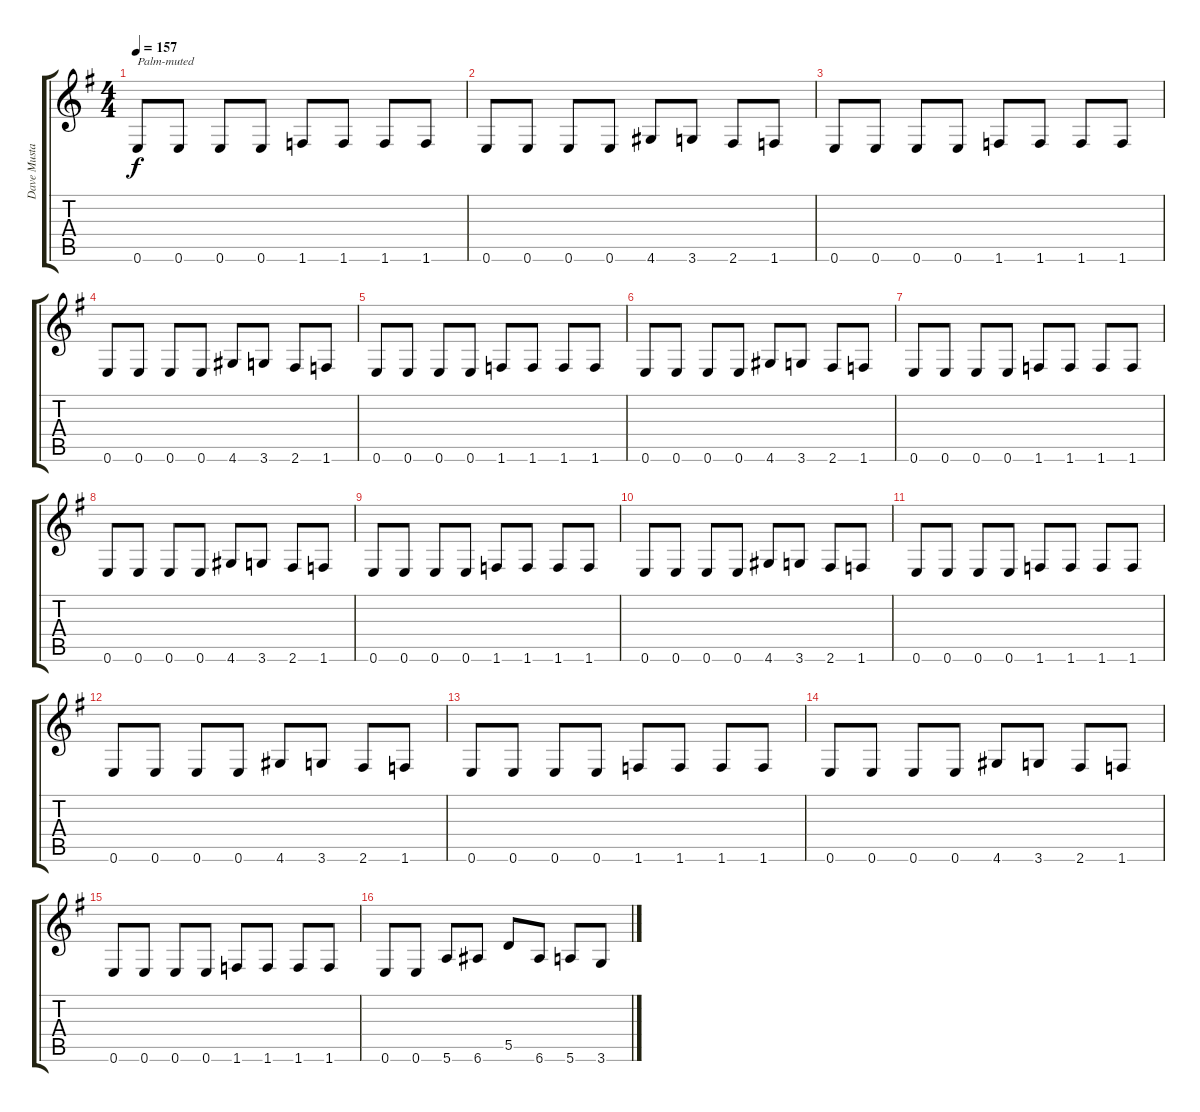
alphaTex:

\track ("Dave Mustaine" "Dave Musta") {instrument distortionguitar}
\staff {score tabs}
\tuning (E4 B3 G3 D3 A2 E2) {hide}
\ts (4 4)
\tempo 157
\clef g2
\ks g
0.6.8{txt "Palm-muted" dy f instrument distortionguitar} 0.6.8 0.6.8 0.6.8 1.6.8 1.6.8 1.6.8 1.6.8 |
0.6.8 0.6.8 0.6.8 0.6.8 4.6.8 3.6.8 2.6.8 1.6.8 |
0.6.8 0.6.8 0.6.8 0.6.8 1.6.8 1.6.8 1.6.8 1.6.8 |
0.6.8 0.6.8 0.6.8 0.6.8 4.6.8 3.6.8 2.6.8 1.6.8 |
0.6.8 0.6.8 0.6.8 0.6.8 1.6.8 1.6.8 1.6.8 1.6.8 |
0.6.8 0.6.8 0.6.8 0.6.8 4.6.8 3.6.8 2.6.8 1.6.8 |
0.6.8 0.6.8 0.6.8 0.6.8 1.6.8 1.6.8 1.6.8 1.6.8 |
0.6.8 0.6.8 0.6.8 0.6.8 4.6.8 3.6.8 2.6.8 1.6.8 |
0.6.8 0.6.8 0.6.8 0.6.8 1.6.8 1.6.8 1.6.8 1.6.8 |
0.6.8 0.6.8 0.6.8 0.6.8 4.6.8 3.6.8 2.6.8 1.6.8 |
0.6.8 0.6.8 0.6.8 0.6.8 1.6.8 1.6.8 1.6.8 1.6.8 |
0.6.8 0.6.8 0.6.8 0.6.8 4.6.8 3.6.8 2.6.8 1.6.8 |
0.6.8 0.6.8 0.6.8 0.6.8 1.6.8 1.6.8 1.6.8 1.6.8 |
0.6.8 0.6.8 0.6.8 0.6.8 4.6.8 3.6.8 2.6.8 1.6.8 |
0.6.8 0.6.8 0.6.8 0.6.8 1.6.8 1.6.8 1.6.8 1.6.8 |
0.6.8 0.6.8 5.6.8 6.6.8 5.5.8 6.6.8 5.6.8 3.6.8
